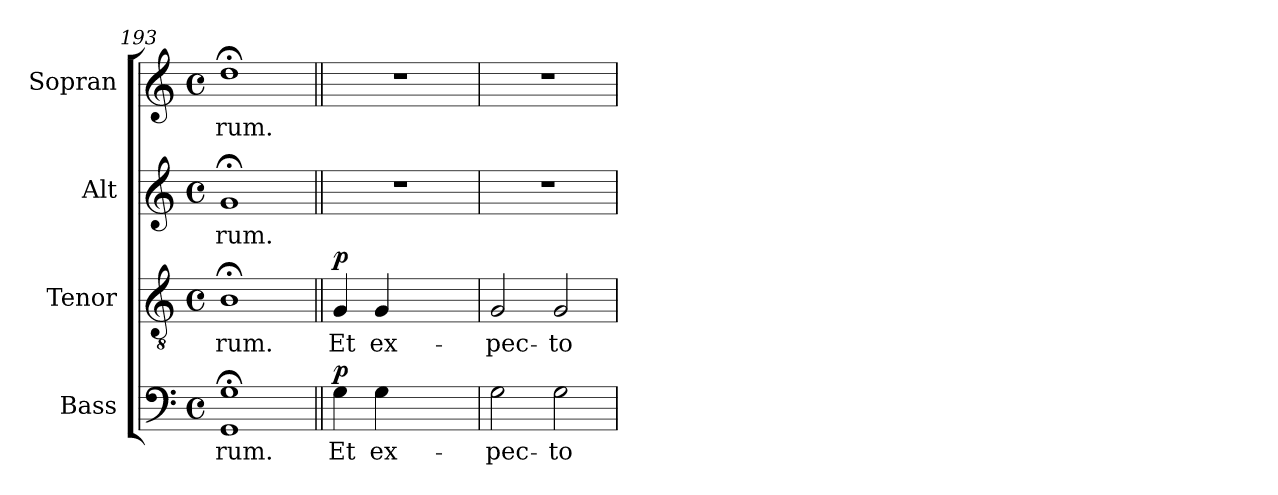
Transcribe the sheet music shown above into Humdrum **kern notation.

**kern	**text	**dynam	**kern	**text	**dynam	**kern	**text	**kern	**text
*part4	*part4	*part4	*part3	*part3	*part3	*part2	*part2	*part1	*part1
*staff4	*staff4	*staff4	*staff3	*staff3	*staff3	*staff2	*staff2	*staff1	*staff1
*I"Bass	*	*	*I"Tenor	*	*	*I"Alt	*	*I"Sopran	*
*I'B.	*	*	*I'T.	*	*	*I'A.	*	*I'S.	*
*clefF4	*	*	*clefGv2	*	*	*clefG2	*	*clefG2	*
*k[]	*	*	*k[]	*	*	*k[]	*	*k[]	*
*C:	*	*	*C:	*	*	*C:	*	*C:	*
*M4/4	*	*	*M4/4	*	*	*M4/4	*	*M4/4	*
*met(c)	*	*	*met(c)	*	*	*met(c)	*	*met(c)	*
=193	=193	=193	=193	=193	=193	=193	=193	=193	=193
!	!LO:LY:b	!	!	!LO:LY:b	!	!	!LO:LY:b	!	!LO:LY:b
1GG;< 1G;<	-rum.	.	1B;<	-rum.	.	1g;<	-rum.	1dd;<	-rum.
=194||	=194||	=194||	=194||	=194||	=194||	=194||	=194||	=194||	=194||
!	!LO:LY:b	!LO:DY:a	!	!LO:LY:b	!LO:DY:a	!	!	!	!
4G\	Et	p	4G/	Et	p	1r	.	1r	.
!	!LO:LY:b	!	!	!LO:LY:b	!	!	!	!	!
4G\	ex-	.	4G/	ex-	.	.	.	.	.
2ryy	.	.	2ryy	.	.	.	.	.	.
=195	=195	=195	=195	=195	=195	=195	=195	=195	=195
!	!LO:LY:b	!	!	!LO:LY:b	!	!	!	!	!
2G\	-pec-	.	2G/	-pec-	.	1r	.	1r	.
!	!LO:LY:b	!	!	!LO:LY:b	!	!	!	!	!
2G\	-to	.	2G/	-to	.	.	.	.	.
=	=	=	=	=	=	=	=	=	=
*-	*-	*-	*-	*-	*-	*-	*-	*-	*-
